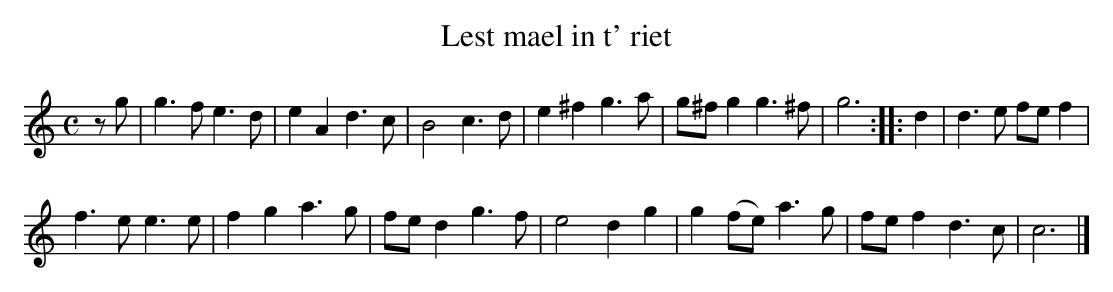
X:1
T:Lest mael in t' riet
M:C
K:Cmaj
zg|g3fe3d|e2A2d3c|B4c3d|e2^f2g3a|g^fg2g3^f|g6:||:d2|d3e fef2|
f3ee3e|f2g2a3g|fed2g3f|e4d2g2|g2(fe)a3g|fef2d3c|c6|]
